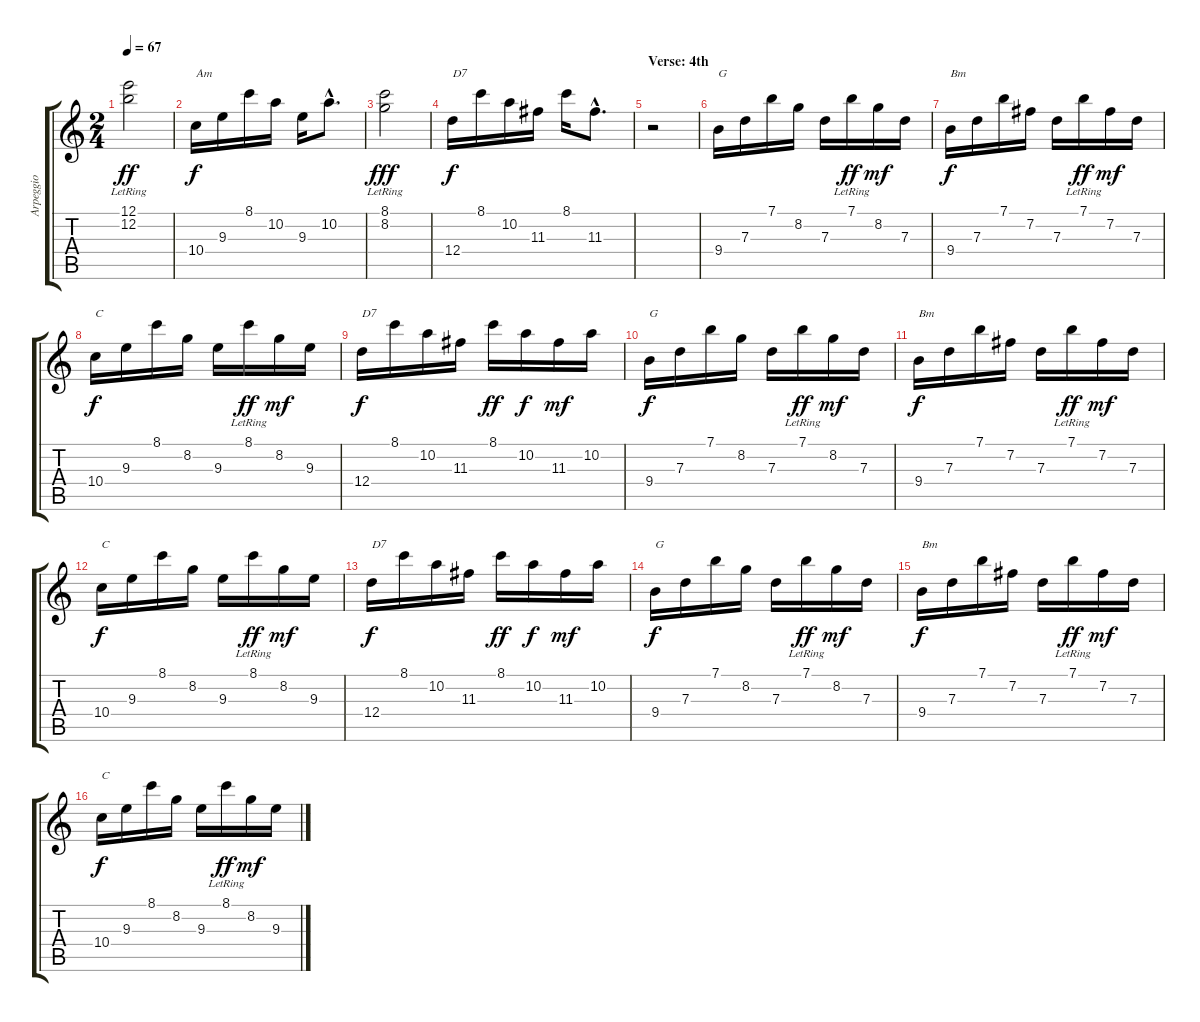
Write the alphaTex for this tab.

\track ("Arpeggio" "Arpeggio") {instrument acousticguitarsteel}
\staff {score tabs}
\tuning (E4 B3 G3 D3 A2 E2) {hide}
\ts (2 4)
\tempo 67
\clef g2
\ks c
(12.1{lr} 12.2{lr}).2{dy ff} |
10.4.16{txt "Am" dy f} 9.3.16 8.1.16 10.2.16 9.3.16 10.2{hac}.8{d} |
(8.1{lr} 8.2{lr}).2{dy fff} |
12.4.16{txt "D7" dy f volume 13 instrument acousticguitarsteel} 8.1.16 10.2.16 11.3.16 8.1.16 11.3{hac}.8{d} |
\section ("" "Verse: 4th")
r.2 |
9.4.16{txt "G"} 7.3.16 7.1.16 8.2.16 7.3.16 7.1{lr}.16{dy ff} 8.2.16{dy mf} 7.3.16 |
9.4.16{txt "Bm" dy f} 7.3.16 7.1.16 7.2.16 7.3.16 7.1{lr}.16{dy ff} 7.2.16{dy mf} 7.3.16 |
10.4.16{txt "C" dy f} 9.3.16 8.1.16 8.2.16 9.3.16 8.1{lr}.16{dy ff} 8.2.16{dy mf} 9.3.16 |
12.4.16{txt "D7" dy f} 8.1.16 10.2.16 11.3.16 8.1.16{dy ff} 10.2.16{dy f} 11.3.16{dy mf} 10.2.16 |
9.4.16{txt "G" dy f} 7.3.16 7.1.16 8.2.16 7.3.16 7.1{lr}.16{dy ff} 8.2.16{dy mf} 7.3.16 |
9.4.16{txt "Bm" dy f} 7.3.16 7.1.16 7.2.16 7.3.16 7.1{lr}.16{dy ff} 7.2.16{dy mf} 7.3.16 |
10.4.16{txt "C" dy f} 9.3.16 8.1.16 8.2.16 9.3.16 8.1{lr}.16{dy ff} 8.2.16{dy mf} 9.3.16 |
12.4.16{txt "D7" dy f} 8.1.16 10.2.16 11.3.16 8.1.16{dy ff} 10.2.16{dy f} 11.3.16{dy mf} 10.2.16 |
9.4.16{txt "G" dy f} 7.3.16 7.1.16 8.2.16 7.3.16 7.1{lr}.16{dy ff} 8.2.16{dy mf} 7.3.16 |
9.4.16{txt "Bm" dy f} 7.3.16 7.1.16 7.2.16 7.3.16 7.1{lr}.16{dy ff} 7.2.16{dy mf} 7.3.16 |
10.4.16{txt "C" dy f} 9.3.16 8.1.16 8.2.16 9.3.16 8.1{lr}.16{dy ff} 8.2.16{dy mf} 9.3.16
